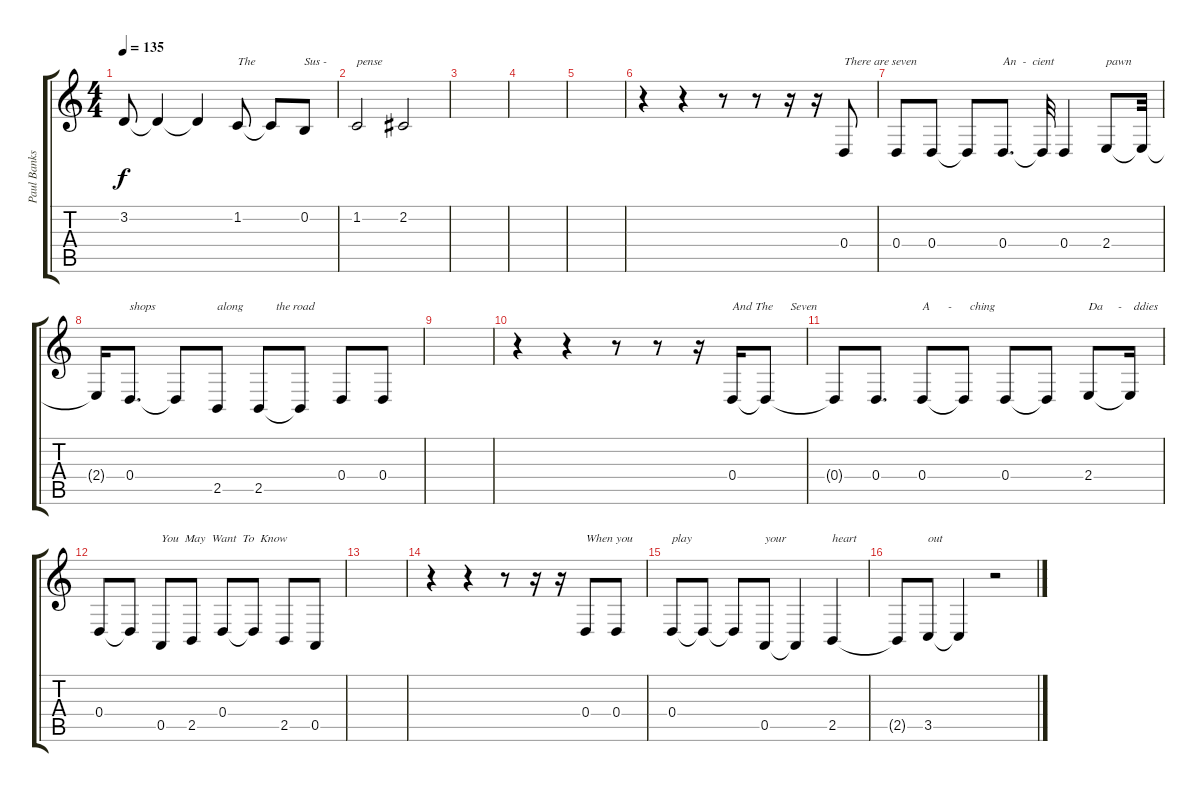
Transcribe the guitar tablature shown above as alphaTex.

\track ("Paul Banks Voice" "Paul Banks") {instrument tenorsax}
\staff {score tabs}
\tuning (E4 B3 G3 D3 A2 E2) {hide}
\ts (4 4)
\tempo 135
\clef g2
\ks c
3.2{t}.8{dy f} 3.2{t}.4 3.2{t}.4 1.2.8{txt "The"} 1.2{t}.8 0.2.8{txt "Sus -"} |
1.2.2{txt "pense"} 2.2.2 |
|
|
|
r.4 r.4 r.8 r.8 r.16 r.16 0.4.8{txt "There are seven"} |
0.4.8 0.4.8 0.4{t}.8 0.4.8{d txt "An  -  cient"} 0.4{t}.32 0.4.4 2.4.8{txt "pawn"} 2.4{t}.32 |
2.4{t}.16 0.4.8{d txt "shops "} 0.4{t}.8 2.5.8{txt "along           the road"} 2.5.8 2.5{t}.8 0.4.8 0.4.8 |
|
r.4 r.4 r.8 r.8 r.16 0.4.16{txt "And The      Seven"} 0.4{t}.8 |
0.4{t}.8 0.4.8{d} 0.4.8{txt "A      -      ching"} 0.4{t}.8 0.4.8 0.4{t}.8 2.4.8{txt "Da     -    ddies"} 2.4{t}.16 |
0.4.8 0.4{t}.8 0.5.8{txt "You  May  Want  To  Know"} 2.5.8 0.4.8 0.4{t}.8 2.5.8 0.5.8 |
|
r.4 r.4 r.8 r.16 r.16 0.4.8{txt "When you"} 0.4.8 |
0.4.8{txt "play"} 0.4{t}.8 0.4{t}.8 0.5.8{txt "your"} 0.5{t}.4 2.5.4{txt "heart"} |
2.5{t}.8 3.5.8{txt "out"} 3.5{t}.4 r.2
